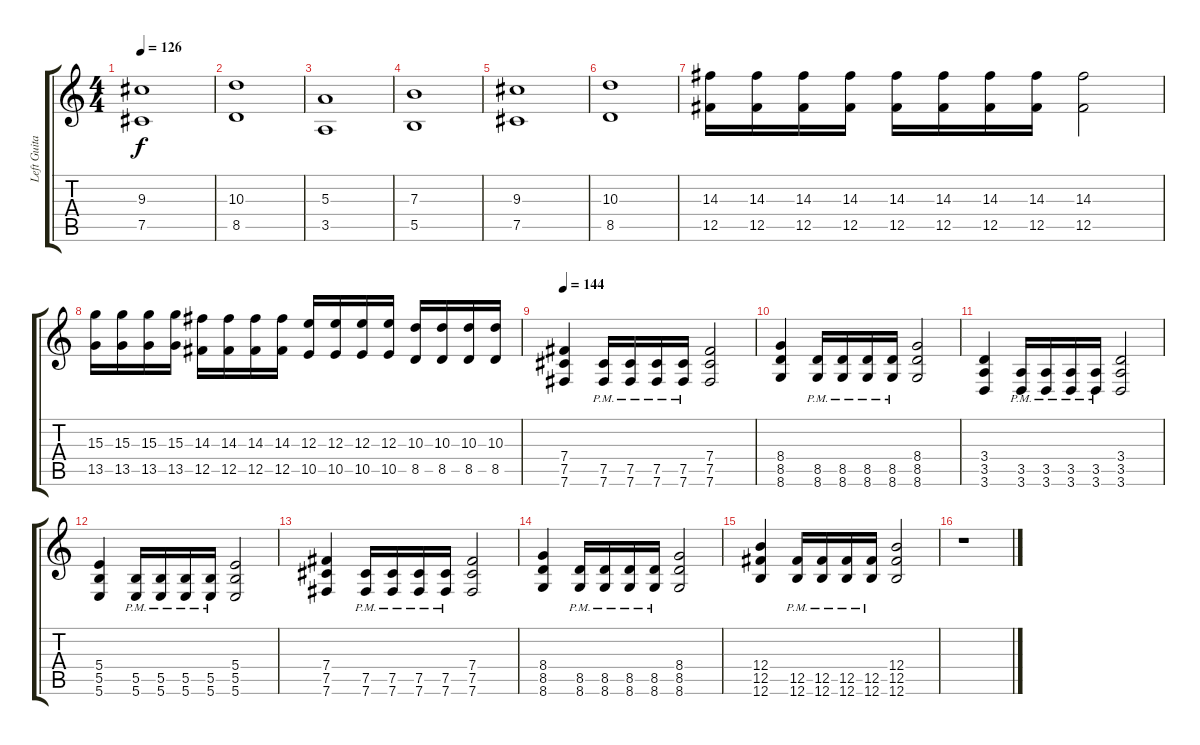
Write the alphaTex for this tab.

\track ("Left Guitar" "Left Guita") {instrument distortionguitar}
\staff {score tabs}
\tuning (Db4 Ab3 E3 B2 Gb2 B1) {hide}
\ts (4 4)
\tempo 126
\clef g2
\ks c
(9.3 7.5).1{dy f} |
(10.3 8.5).1 |
(5.3 3.5).1 |
(7.3 5.5).1 |
(9.3 7.5).1 |
(10.3 8.5).1 |
(14.3 12.5).16 (14.3 12.5).16 (14.3 12.5).16 (14.3 12.5).16 (14.3 12.5).16 (14.3 12.5).16 (14.3 12.5).16 (14.3 12.5).16 (14.3 12.5).2 |
(15.3 13.5).16 (15.3 13.5).16 (15.3 13.5).16 (15.3 13.5).16 (14.3 12.5).16 (14.3 12.5).16 (14.3 12.5).16 (14.3 12.5).16 (12.3 10.5).16 (12.3 10.5).16 (12.3 10.5).16 (12.3 10.5).16 (10.3 8.5).16 (10.3 8.5).16 (10.3 8.5).16 (10.3 8.5).16 |
\tempo 144
(7.4 7.5 7.6).4 (7.5{pm} 7.6{pm}).16 (7.5{pm} 7.6{pm}).16 (7.5{pm} 7.6{pm}).16 (7.5{pm} 7.6{pm}).16 (7.4 7.5 7.6).2 |
(8.4 8.5 8.6).4 (8.5{pm} 8.6{pm}).16 (8.5{pm} 8.6{pm}).16 (8.5{pm} 8.6{pm}).16 (8.5{pm} 8.6{pm}).16 (8.4 8.5 8.6).2 |
(3.4 3.5 3.6).4 (3.5{pm} 3.6{pm}).16 (3.5{pm} 3.6{pm}).16 (3.5{pm} 3.6{pm}).16 (3.5{pm} 3.6{pm}).16 (3.4 3.5 3.6).2 |
(5.4 5.5 5.6).4 (5.5{pm} 5.6{pm}).16 (5.5{pm} 5.6{pm}).16 (5.5{pm} 5.6{pm}).16 (5.5{pm} 5.6{pm}).16 (5.4 5.5 5.6).2 |
(7.4 7.5 7.6).4 (7.5{pm} 7.6{pm}).16 (7.5{pm} 7.6{pm}).16 (7.5{pm} 7.6{pm}).16 (7.5{pm} 7.6{pm}).16 (7.4 7.5 7.6).2 |
(8.4 8.5 8.6).4 (8.5{pm} 8.6{pm}).16 (8.5{pm} 8.6{pm}).16 (8.5{pm} 8.6{pm}).16 (8.5{pm} 8.6{pm}).16 (8.4 8.5 8.6).2 |
(12.4 12.5 12.6).4 (12.5{pm} 12.6{pm}).16 (12.5{pm} 12.6{pm}).16 (12.5{pm} 12.6{pm}).16 (12.5{pm} 12.6{pm}).16 (12.4 12.5 12.6).2 |
r.1
